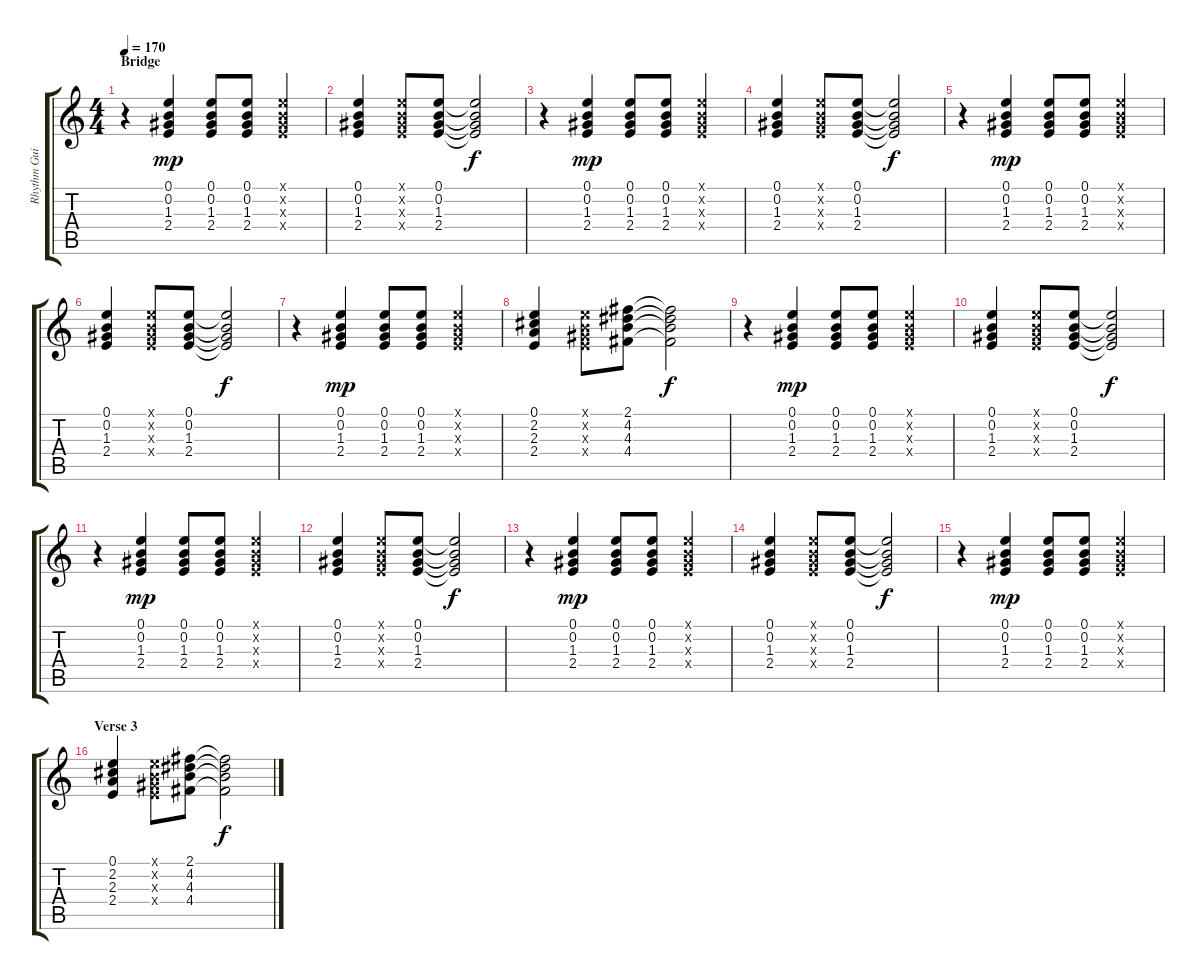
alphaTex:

\track ("Rhythm Guitar" "Rhythm Gui") {instrument acousticguitarsteel}
\staff {score tabs}
\tuning (E4 B3 G3 D3 A2 E2) {hide}
\ts (4 4)
\section ("" "Bridge")
\tempo 170
\clef g2
\ks c
r.4{dy f} (0.1 0.2 1.3 2.4).4{dy mp} (0.1 0.2 1.3 2.4).8 (0.1 0.2 1.3 2.4).8 (0.1{x} 0.2{x} 1.3{x} 2.4{x}).4 |
(0.1 0.2 1.3 2.4).4 (0.1{x} 0.2{x} 1.3{x} 2.4{x}).8 (0.1 0.2 1.3 2.4).8 (0.1{t} 0.2{t} 1.3{t} 2.4{t}).2{dy f} |
r.4 (0.1 0.2 1.3 2.4).4{dy mp} (0.1 0.2 1.3 2.4).8 (0.1 0.2 1.3 2.4).8 (0.1{x} 0.2{x} 1.3{x} 2.4{x}).4 |
(0.1 0.2 1.3 2.4).4 (0.1{x} 0.2{x} 1.3{x} 2.4{x}).8 (0.1 0.2 1.3 2.4).8 (0.1{t} 0.2{t} 1.3{t} 2.4{t}).2{dy f} |
r.4 (0.1 0.2 1.3 2.4).4{dy mp} (0.1 0.2 1.3 2.4).8 (0.1 0.2 1.3 2.4).8 (0.1{x} 0.2{x} 1.3{x} 2.4{x}).4 |
(0.1 0.2 1.3 2.4).4 (0.1{x} 0.2{x} 1.3{x} 2.4{x}).8 (0.1 0.2 1.3 2.4).8 (0.1{t} 0.2{t} 1.3{t} 2.4{t}).2{dy f} |
r.4 (0.1 0.2 1.3 2.4).4{dy mp} (0.1 0.2 1.3 2.4).8 (0.1 0.2 1.3 2.4).8 (0.1{x} 0.2{x} 1.3{x} 2.4{x}).4 |
(0.1 2.2 2.3 2.4).4 (0.1{x} 0.2{x} 1.3{x} 2.4{x}).8 (2.1 4.2 4.3 4.4).8 (2.1{t} 4.2{t} 4.3{t} 4.4{t}).2{dy f} |
r.4 (0.1 0.2 1.3 2.4).4{dy mp} (0.1 0.2 1.3 2.4).8 (0.1 0.2 1.3 2.4).8 (0.1{x} 0.2{x} 1.3{x} 2.4{x}).4 |
(0.1 0.2 1.3 2.4).4 (0.1{x} 0.2{x} 1.3{x} 2.4{x}).8 (0.1 0.2 1.3 2.4).8 (0.1{t} 0.2{t} 1.3{t} 2.4{t}).2{dy f} |
r.4 (0.1 0.2 1.3 2.4).4{dy mp} (0.1 0.2 1.3 2.4).8 (0.1 0.2 1.3 2.4).8 (0.1{x} 0.2{x} 1.3{x} 2.4{x}).4 |
(0.1 0.2 1.3 2.4).4 (0.1{x} 0.2{x} 1.3{x} 2.4{x}).8 (0.1 0.2 1.3 2.4).8 (0.1{t} 0.2{t} 1.3{t} 2.4{t}).2{dy f} |
r.4 (0.1 0.2 1.3 2.4).4{dy mp} (0.1 0.2 1.3 2.4).8 (0.1 0.2 1.3 2.4).8 (0.1{x} 0.2{x} 1.3{x} 2.4{x}).4 |
(0.1 0.2 1.3 2.4).4 (0.1{x} 0.2{x} 1.3{x} 2.4{x}).8 (0.1 0.2 1.3 2.4).8 (0.1{t} 0.2{t} 1.3{t} 2.4{t}).2{dy f} |
r.4 (0.1 0.2 1.3 2.4).4{dy mp} (0.1 0.2 1.3 2.4).8 (0.1 0.2 1.3 2.4).8 (0.1{x} 0.2{x} 1.3{x} 2.4{x}).4 |
\section ("" "Verse 3")
(0.1 2.2 2.3 2.4).4 (0.1{x} 0.2{x} 1.3{x} 2.4{x}).8 (2.1 4.2 4.3 4.4).8 (2.1{t} 4.2{t} 4.3{t} 4.4{t}).2{dy f}
